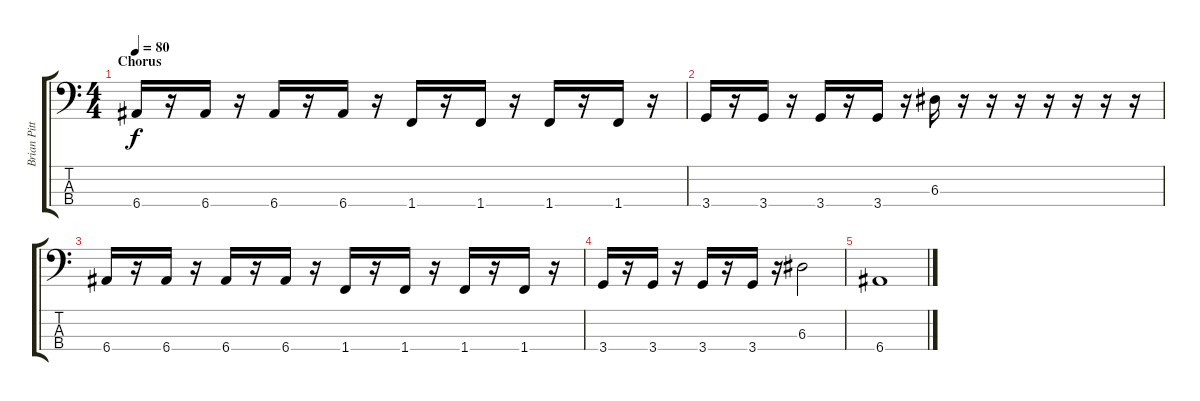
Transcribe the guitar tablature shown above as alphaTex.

\track ("Brian Pittman" "Brian Pitt") {instrument electricbasspick}
\staff {score tabs}
\tuning (G2 D2 A1 E1) {hide}
\ts (4 4)
\section ("" "Chorus")
\tempo 80
\clef f4
\ks c
6.4.16{dy f} r.16 6.4.16 r.16 6.4.16 r.16 6.4.16 r.16 1.4.16 r.16 1.4.16 r.16 1.4.16 r.16 1.4.16 r.16 |
3.4.16 r.16 3.4.16 r.16 3.4.16 r.16 3.4.16 r.16 6.3.16 r.16 r.16 r.16 r.16 r.16 r.16 r.16 |
6.4.16 r.16 6.4.16 r.16 6.4.16 r.16 6.4.16 r.16 1.4.16 r.16 1.4.16 r.16 1.4.16 r.16 1.4.16 r.16 |
3.4.16 r.16 3.4.16 r.16 3.4.16 r.16 3.4.16 r.16 6.3.2 |
6.4.1
